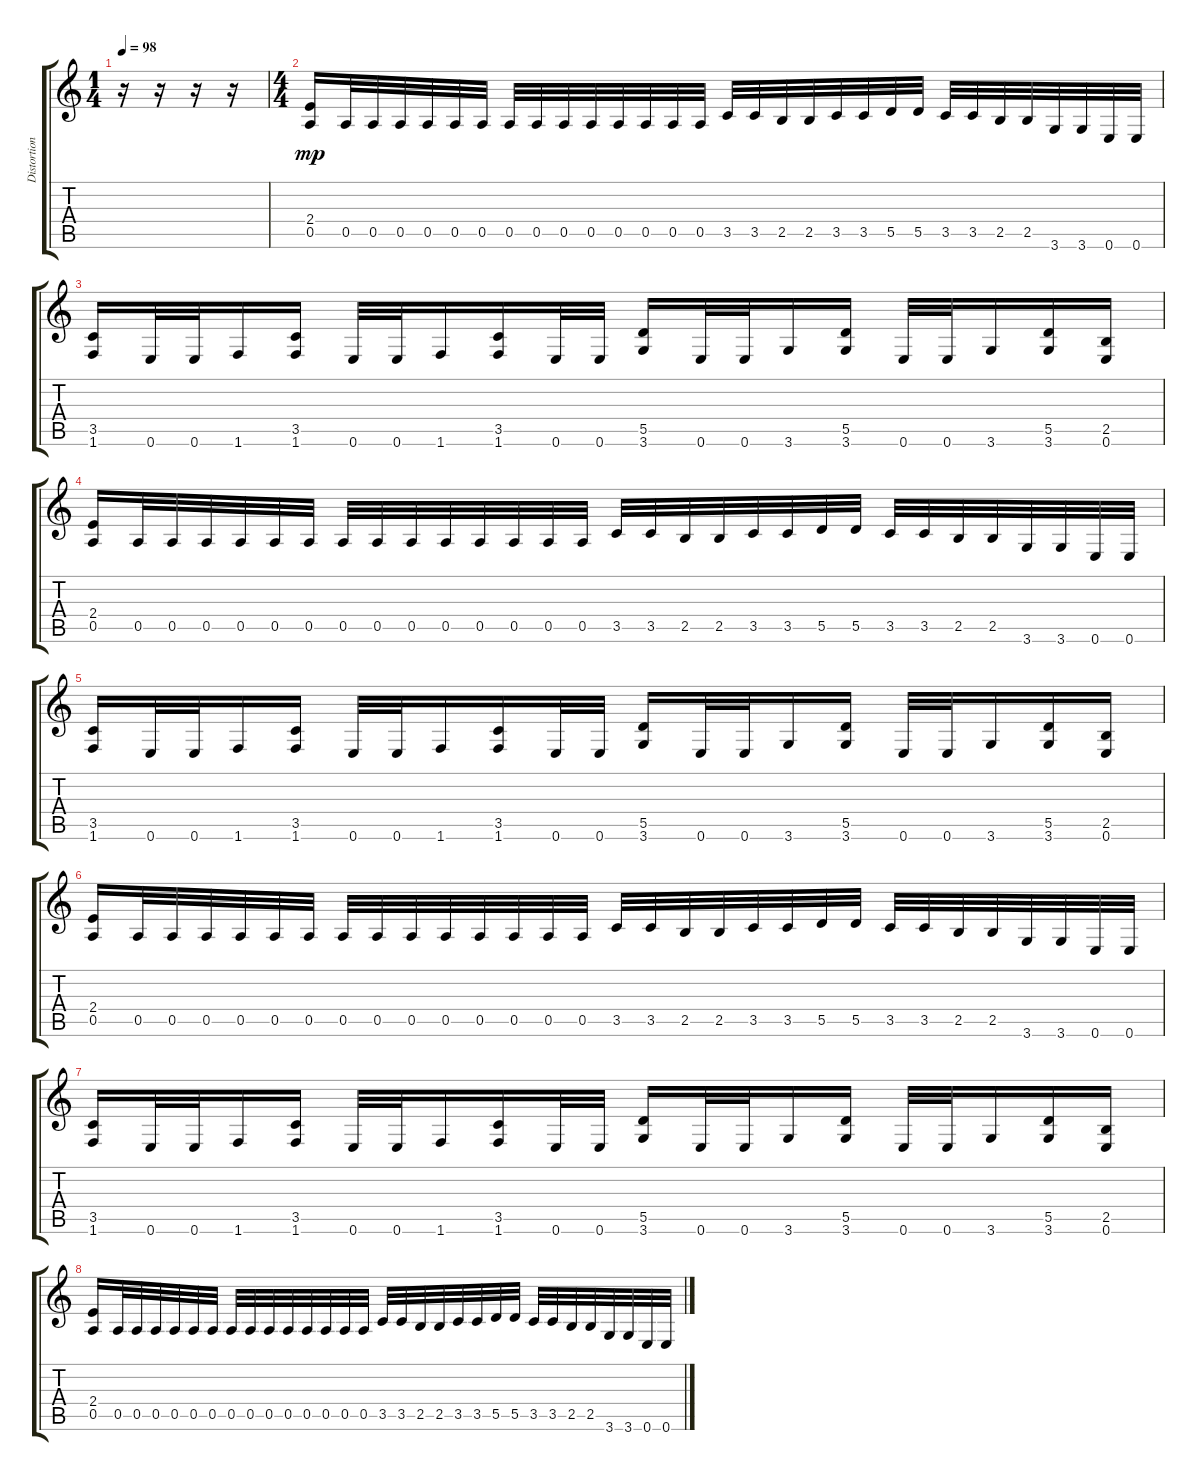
\track ("Distortion" "Distortion") {instrument distortionguitar}
\staff {score tabs}
\tuning (E4 B3 G3 D3 A2 E2) {hide}
\ts (1 4)
\tempo 98
\clef g2
\ks c
r.16{dy mp instrument distortionguitar} r.16 r.16 r.16 |
\ts (4 4)
(2.4 0.5).16 0.5.32 0.5.32 0.5.32 0.5.32 0.5.32 0.5.32 0.5.32 0.5.32 0.5.32 0.5.32 0.5.32 0.5.32 0.5.32 0.5.32 3.5.32 3.5.32 2.5.32 2.5.32 3.5.32 3.5.32 5.5.32 5.5.32 3.5.32 3.5.32 2.5.32 2.5.32 3.6.32 3.6.32 0.6.32 0.6.32 |
(3.5 1.6).16 0.6.32 0.6.32 1.6.16 (3.5 1.6).16 0.6.32 0.6.32 1.6.16 (3.5 1.6).16 0.6.32 0.6.32 (5.5 3.6).16 0.6.32 0.6.32 3.6.16 (5.5 3.6).16 0.6.32 0.6.32 3.6.16 (5.5 3.6).16 (2.5 0.6).16 |
(2.4 0.5).16 0.5.32 0.5.32 0.5.32 0.5.32 0.5.32 0.5.32 0.5.32 0.5.32 0.5.32 0.5.32 0.5.32 0.5.32 0.5.32 0.5.32 3.5.32 3.5.32 2.5.32 2.5.32 3.5.32 3.5.32 5.5.32 5.5.32 3.5.32 3.5.32 2.5.32 2.5.32 3.6.32 3.6.32 0.6.32 0.6.32 |
(3.5 1.6).16 0.6.32 0.6.32 1.6.16 (3.5 1.6).16 0.6.32 0.6.32 1.6.16 (3.5 1.6).16 0.6.32 0.6.32 (5.5 3.6).16 0.6.32 0.6.32 3.6.16 (5.5 3.6).16 0.6.32 0.6.32 3.6.16 (5.5 3.6).16 (2.5 0.6).16 |
(2.4 0.5).16 0.5.32 0.5.32 0.5.32 0.5.32 0.5.32 0.5.32 0.5.32 0.5.32 0.5.32 0.5.32 0.5.32 0.5.32 0.5.32 0.5.32 3.5.32 3.5.32 2.5.32 2.5.32 3.5.32 3.5.32 5.5.32 5.5.32 3.5.32 3.5.32 2.5.32 2.5.32 3.6.32 3.6.32 0.6.32 0.6.32 |
(3.5 1.6).16 0.6.32 0.6.32 1.6.16 (3.5 1.6).16 0.6.32 0.6.32 1.6.16 (3.5 1.6).16 0.6.32 0.6.32 (5.5 3.6).16 0.6.32 0.6.32 3.6.16 (5.5 3.6).16 0.6.32 0.6.32 3.6.16 (5.5 3.6).16 (2.5 0.6).16 |
(2.4 0.5).16 0.5.32 0.5.32 0.5.32 0.5.32 0.5.32 0.5.32 0.5.32 0.5.32 0.5.32 0.5.32 0.5.32 0.5.32 0.5.32 0.5.32 3.5.32 3.5.32 2.5.32 2.5.32 3.5.32 3.5.32 5.5.32 5.5.32 3.5.32 3.5.32 2.5.32 2.5.32 3.6.32 3.6.32 0.6.32 0.6.32
